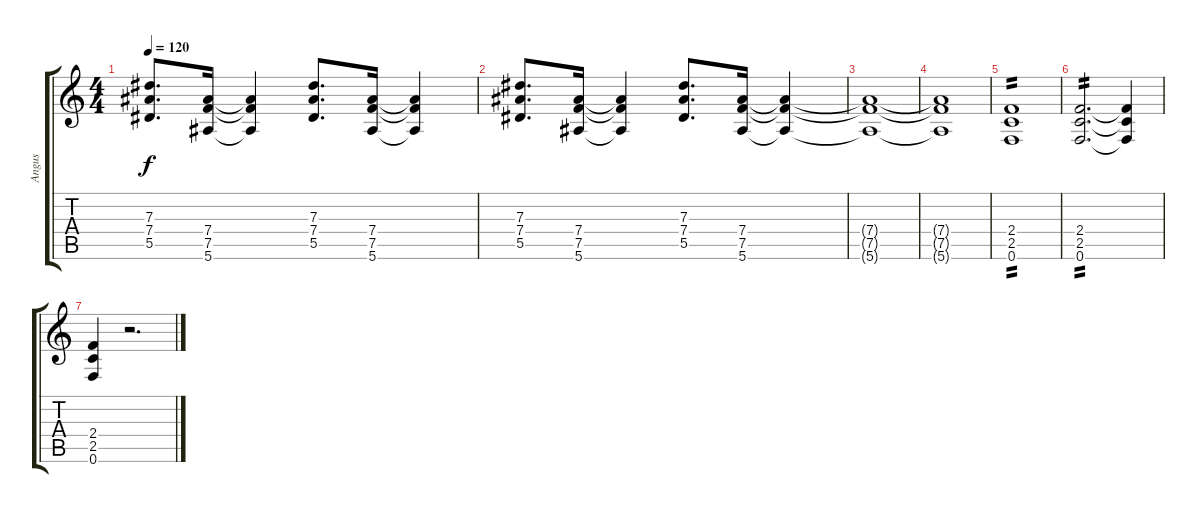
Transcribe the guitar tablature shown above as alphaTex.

\track ("Angus" "Angus") {instrument overdrivenguitar}
\staff {score tabs}
\tuning (F4 C4 Ab3 Eb3 Bb2 F2) {hide}
\ts (4 4)
\tempo 120
\clef g2
\ks c
(7.3 7.4 5.5).8{d dy f} (7.4 7.5 5.6).16 (7.4{t} 7.5{t} 5.6{t}).4 (7.3 7.4 5.5).8{d} (7.4 7.5 5.6).16 (7.4{t} 7.5{t} 5.6{t}).4 |
(7.3 7.4 5.5).8{d} (7.4 7.5 5.6).16 (7.4{t} 7.5{t} 5.6{t}).4 (7.3 7.4 5.5).8{d} (7.4 7.5 5.6).16 (7.4{t} 7.5{t} 5.6{t}).4 |
(7.4{t} 7.5{t} 5.6{t}).1 |
(7.4{t} 7.5{t} 5.6{t}).1 |
(2.4 2.5 0.6).1{tp 2} |
(2.4 2.5 0.6).2{d tp 2} (2.4{t} 2.5{t} 0.6{t}).4 |
(2.4 2.5 0.6).4 r.2{d}
